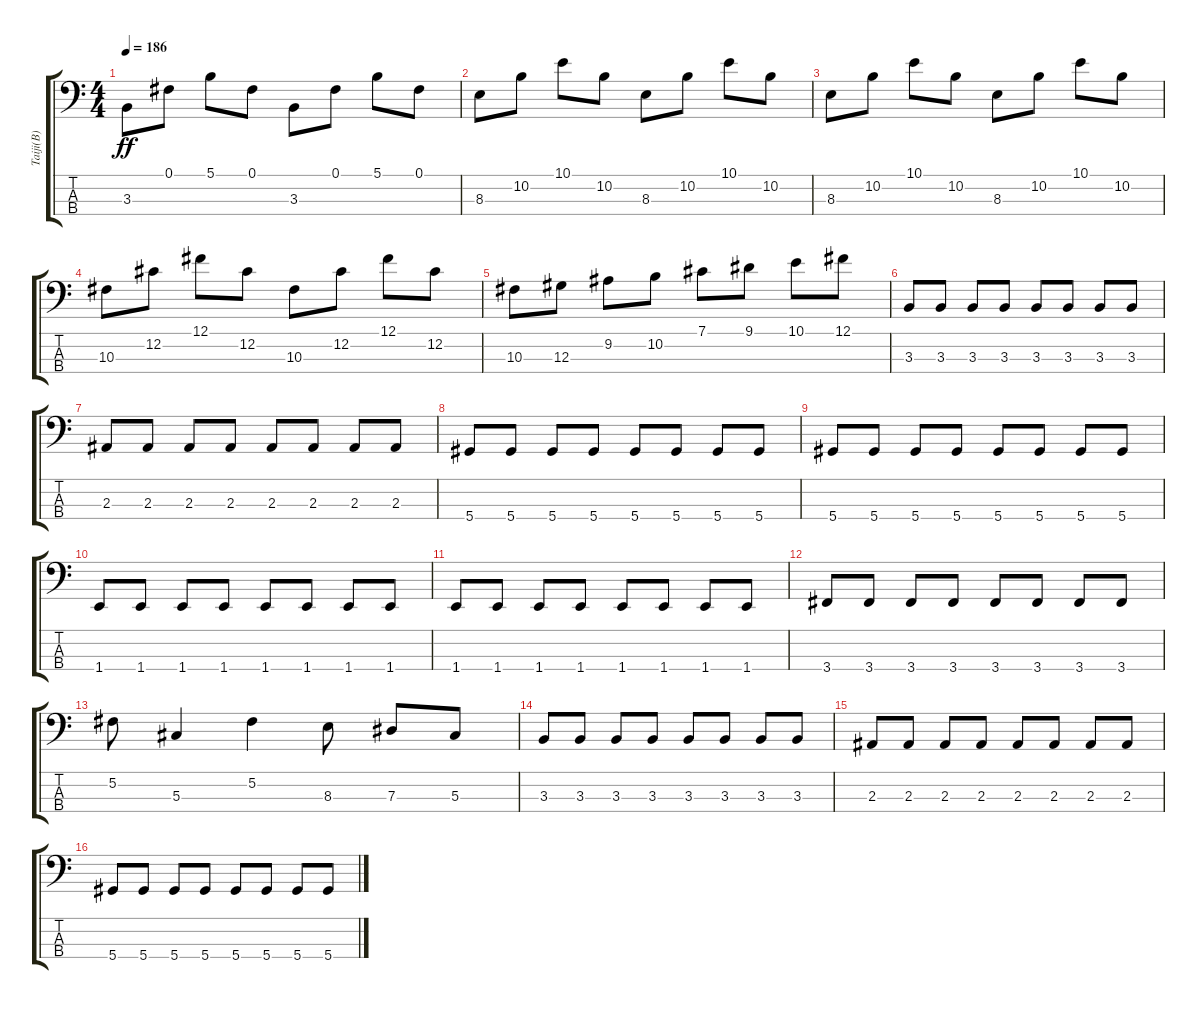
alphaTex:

\track ("Taiji(B)" "Taiji(B)") {instrument electricbasspick}
\staff {score tabs}
\tuning (Gb2 Db2 Ab1 Eb1) {hide}
\ts (4 4)
\tempo 186
\clef f4
\ks c
3.3.8{dy ff} 0.1.8 5.1.8 0.1.8 3.3.8 0.1.8 5.1.8 0.1.8 |
8.3.8 10.2.8 10.1.8 10.2.8 8.3.8 10.2.8 10.1.8 10.2.8 |
8.3.8 10.2.8 10.1.8 10.2.8 8.3.8 10.2.8 10.1.8 10.2.8 |
10.3.8 12.2.8 12.1.8 12.2.8 10.3.8 12.2.8 12.1.8 12.2.8 |
10.3.8 12.3.8 9.2.8 10.2.8 7.1.8 9.1.8 10.1.8 12.1.8 |
3.3.8 3.3.8 3.3.8 3.3.8 3.3.8 3.3.8 3.3.8 3.3.8 |
2.3.8 2.3.8 2.3.8 2.3.8 2.3.8 2.3.8 2.3.8 2.3.8 |
5.4.8 5.4.8 5.4.8 5.4.8 5.4.8 5.4.8 5.4.8 5.4.8 |
5.4.8 5.4.8 5.4.8 5.4.8 5.4.8 5.4.8 5.4.8 5.4.8 |
1.4.8 1.4.8 1.4.8 1.4.8 1.4.8 1.4.8 1.4.8 1.4.8 |
1.4.8 1.4.8 1.4.8 1.4.8 1.4.8 1.4.8 1.4.8 1.4.8 |
3.4.8 3.4.8 3.4.8 3.4.8 3.4.8 3.4.8 3.4.8 3.4.8 |
5.2.8 5.3.4 5.2.4 8.3.8 7.3.8 5.3.8 |
3.3.8 3.3.8 3.3.8 3.3.8 3.3.8 3.3.8 3.3.8 3.3.8 |
2.3.8 2.3.8 2.3.8 2.3.8 2.3.8 2.3.8 2.3.8 2.3.8 |
5.4.8 5.4.8 5.4.8 5.4.8 5.4.8 5.4.8 5.4.8 5.4.8
